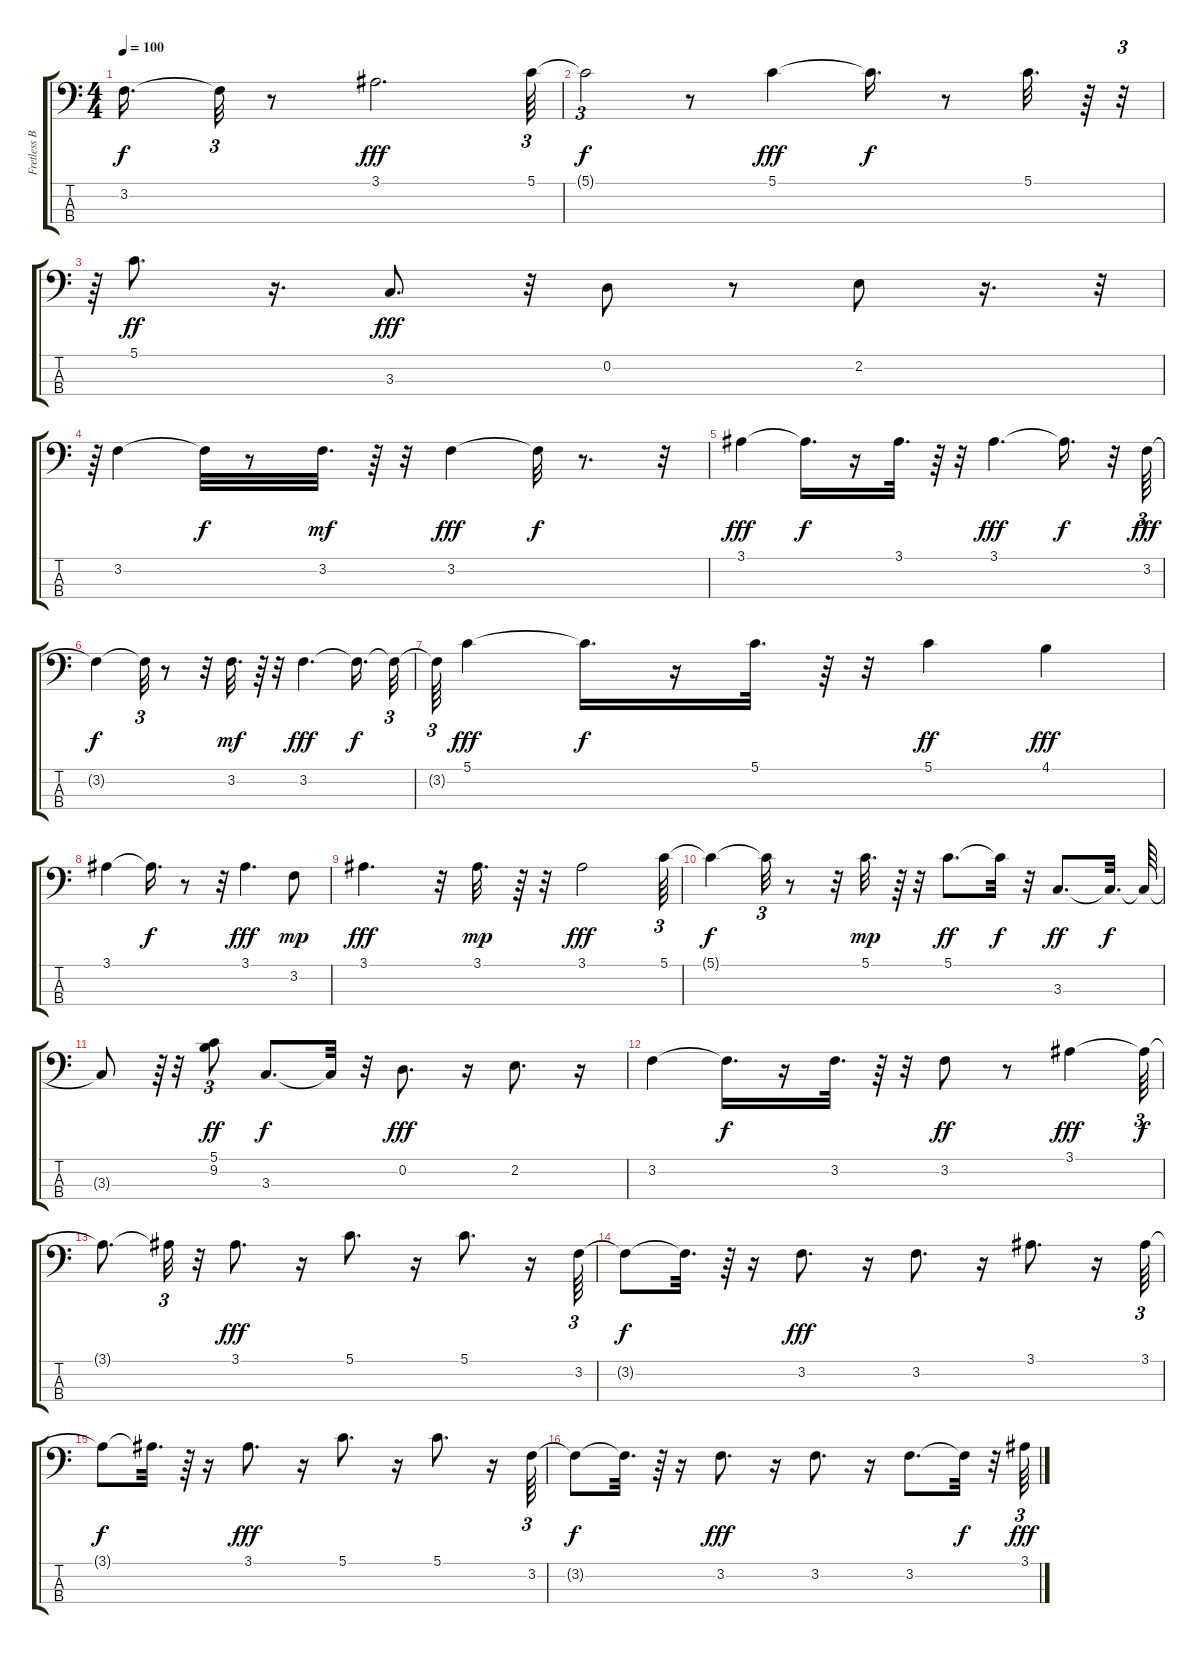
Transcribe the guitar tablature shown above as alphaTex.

\track ("Fretless Bass" "Fretless B") {instrument fretlessbass}
\staff {score tabs}
\tuning (G2 D2 A1 E1) {hide}
\ts (4 4)
\tempo 100
\clef f4
\ks c
3.2{t}.16{d dy f} 3.2{t}.32{tu (3 2)} r.8 3.1.2{d dy fff} 5.1.64{tu (3 2)} |
5.1{t}.2{tu (3 2) dy f} r.8 5.1.4{dy fff} 5.1{t}.16{d dy f} r.8 5.1.32{d} r.64 r.32{tu (3 2)} |
r.64{tu (3 2)} 5.1.8{d dy ff} r.16{d} 3.3.8{d dy fff} r.32 0.2.8 r.8 2.2.8 r.16{d} r.32{tu (3 2)} |
r.64{tu (3 2)} 3.2.4 3.2{t}.32{dy f} r.8 3.2.32{d dy mf} r.64 r.32 3.2.4{dy fff} 3.2{t}.32{dy f} r.8{d} r.32 |
3.1.4{dy fff} 3.1{t}.16{d dy f} r.16 3.1.32{d} r.64 r.32 3.1.4{d dy fff} 3.1{t}.16{d dy f} r.32 3.2.64{tu (3 2) dy fff} |
3.2{t}.4{dy f} 3.2{t}.32{tu (3 2)} r.8 r.32 3.2.32{d dy mf} r.64 r.32 3.2.4{d dy fff} 3.2{t}.16{d dy f} 3.2{t}.32{tu (3 2)} |
3.2{t}.64{tu (3 2)} 5.1.4{dy fff} 5.1{t}.16{d dy f} r.16 5.1.32{d} r.64 r.32 5.1.4{dy ff} 4.1.4{dy fff} |
3.1.4 3.1{t}.16{d dy f} r.8 r.32 3.1.4{d dy fff} 3.2.8{dy mp} |
3.1.4{d dy fff} r.32 3.1.32{d dy mp} r.64 r.32 3.1.2{dy fff} 5.1.64{tu (3 2)} |
5.1{t}.4{dy f} 5.1{t}.32{tu (3 2)} r.8 r.32 5.1.32{d dy mp} r.64 r.32 5.1.8{d dy ff} 5.1{t}.32{dy f} r.32 3.3.8{d dy ff} 3.3{t}.32{d dy f} 3.3{t}.64 |
3.3{t}.8 r.64{tu (3 2)} r.32 (5.1 9.2).8{tu (3 2) dy ff} 3.3.8{d dy f} 3.3{t}.32 r.32 0.2.8{d dy fff} r.16 2.2.8{d} r.16 |
3.2.4 3.2{t}.16{d dy f} r.16 3.2.32{d volume 6} r.64 r.32 3.2.8{dy ff volume 6} r.8 3.1.4{dy fff volume 6} 3.1{t}.64{tu (3 2) dy f} |
3.1{t}.8{d} 3.1{t}.32{tu (3 2)} r.32 3.1.8{d dy fff volume 6} r.16 5.1.8{d volume 5} r.16 5.1.8{d volume 5} r.16 3.2.64{tu (3 2) volume 5} |
3.2{t}.8{dy f} 3.2{t}.32{d} r.64 r.16 3.2.8{d dy fff volume 4} r.16 3.2.8{d volume 4} r.16 3.1.8{d volume 4} r.16 3.1.64{tu (3 2) volume 4} |
3.1{t}.8{dy f} 3.1{t}.32{d} r.64 r.16 3.1.8{d dy fff volume 3} r.16 5.1.8{d volume 3} r.16 5.1.8{d volume 3} r.16 3.2.64{tu (3 2) volume 3} |
3.2{t}.8{dy f} 3.2{t}.32{d} r.64 r.16 3.2.8{d dy fff volume 2} r.16 3.2.8{d volume 2} r.16 3.2.8{d volume 2} 3.2{t}.32{dy f} r.32 3.1.64{tu (3 2) dy fff volume 2}
